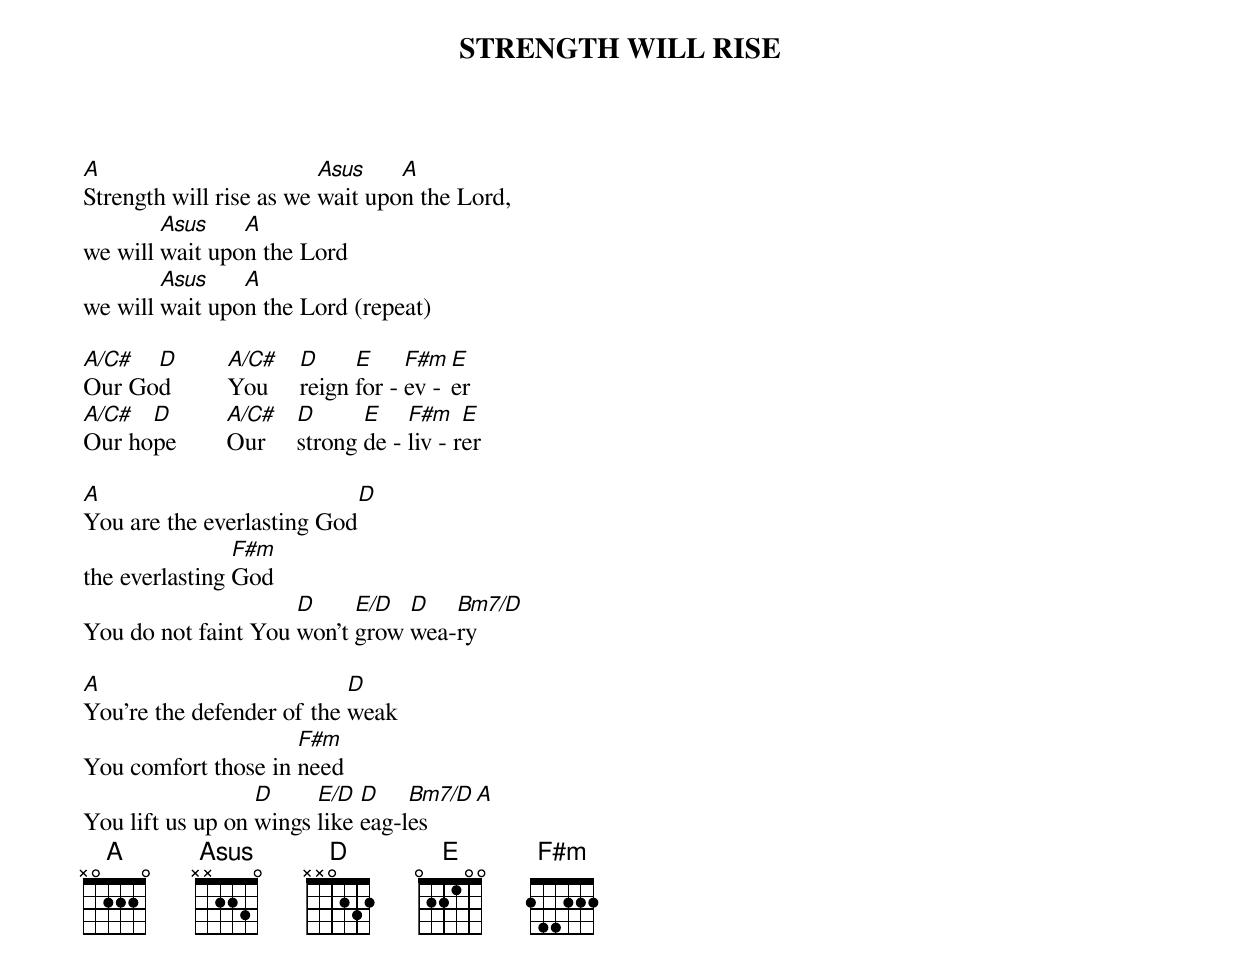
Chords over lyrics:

STRENGTH WILL RISE

A                        Asus    A
Strength will rise as we wait upon the Lord,
        Asus    A
we will wait upon the Lord
        Asus    A
we will wait upon the Lord (repeat)

A/C#  D  	A/C#   	D     E     F#m  E
Our God 	You 	reign for - ev - er
A/C#  D   	A/C#   	D      E    F#m    E
Our hope 	Our 	strong de - liv - rer

A                          D
You are the everlasting God
                F#m
the everlasting God
                     D     E/D  D   Bm7/D
You do not faint You won't grow wea-ry

A                          D
You're the defender of the weak
                     F#m
You comfort those in need
                  D     E/D  D    Bm7/D		A
You lift us up on wings like eag-les
